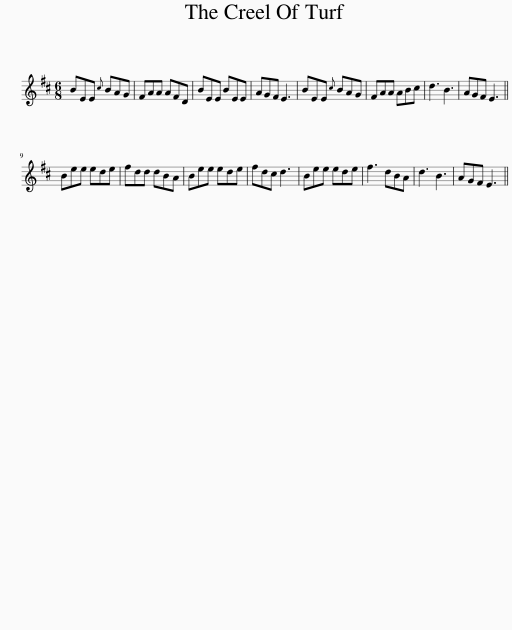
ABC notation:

X:1
L:1/8
M:6/8
I:linebreak $
K:D
V:1 treble
V:1
 BEE{c} BAG | FAA AFD | BEE BEE | AGF E3 | BEE{c} BAG | %5
 FAA ABc | d3 B3 | AGF E3 ||$ Bee ede | fdd dBA | %10
 Bee ede | fdc d3 | Bee ede | f3 dBA | d3 B3 | %15
 AGF E3 || %16
